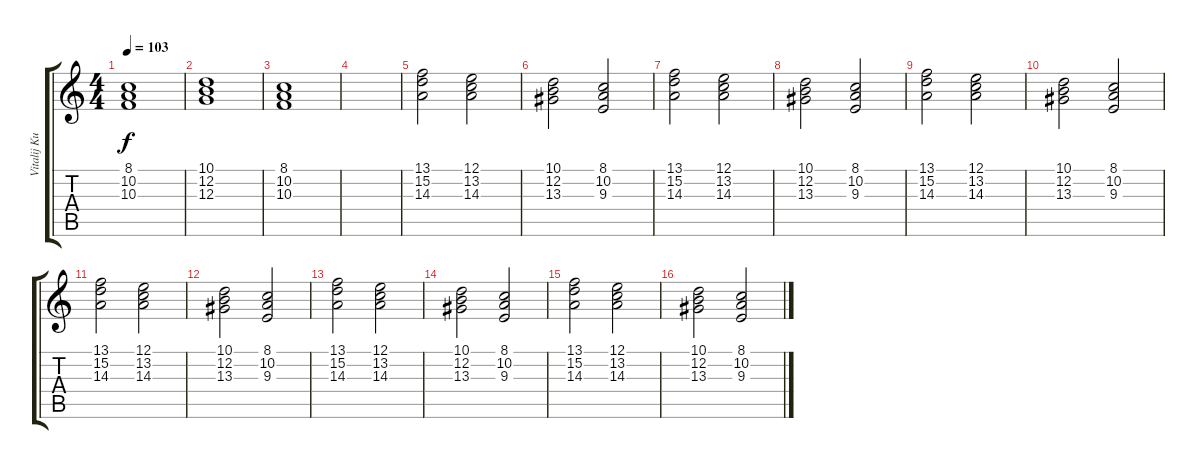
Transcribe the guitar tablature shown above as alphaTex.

\track ("Vitalij Kuprij" "Vitalij Ku") {instrument stringensemble1}
\staff {score tabs}
\tuning (E4 B3 G3 D3 A2 E2) {hide}
\ts (4 4)
\tempo 103
\clef g2
\ks c
(8.1 10.2 10.3).1{dy f} |
(10.1 12.2 12.3).1 |
(8.1 10.2 10.3).1 |
|
(13.1 15.2 14.3).2{volume 11 instrument stringensemble1} (12.1 13.2 14.3).2 |
(10.1 12.2 13.3).2 (8.1 10.2 9.3).2 |
(13.1 15.2 14.3).2{volume 11 instrument stringensemble1} (12.1 13.2 14.3).2 |
(10.1 12.2 13.3).2 (8.1 10.2 9.3).2 |
(13.1 15.2 14.3).2{volume 11 instrument stringensemble1} (12.1 13.2 14.3).2 |
(10.1 12.2 13.3).2 (8.1 10.2 9.3).2 |
(13.1 15.2 14.3).2{volume 11 instrument stringensemble1} (12.1 13.2 14.3).2 |
(10.1 12.2 13.3).2 (8.1 10.2 9.3).2 |
(13.1 15.2 14.3).2{volume 11 instrument stringensemble1} (12.1 13.2 14.3).2 |
(10.1 12.2 13.3).2 (8.1 10.2 9.3).2 |
(13.1 15.2 14.3).2{volume 11 instrument stringensemble1} (12.1 13.2 14.3).2 |
(10.1 12.2 13.3).2 (8.1 10.2 9.3).2
